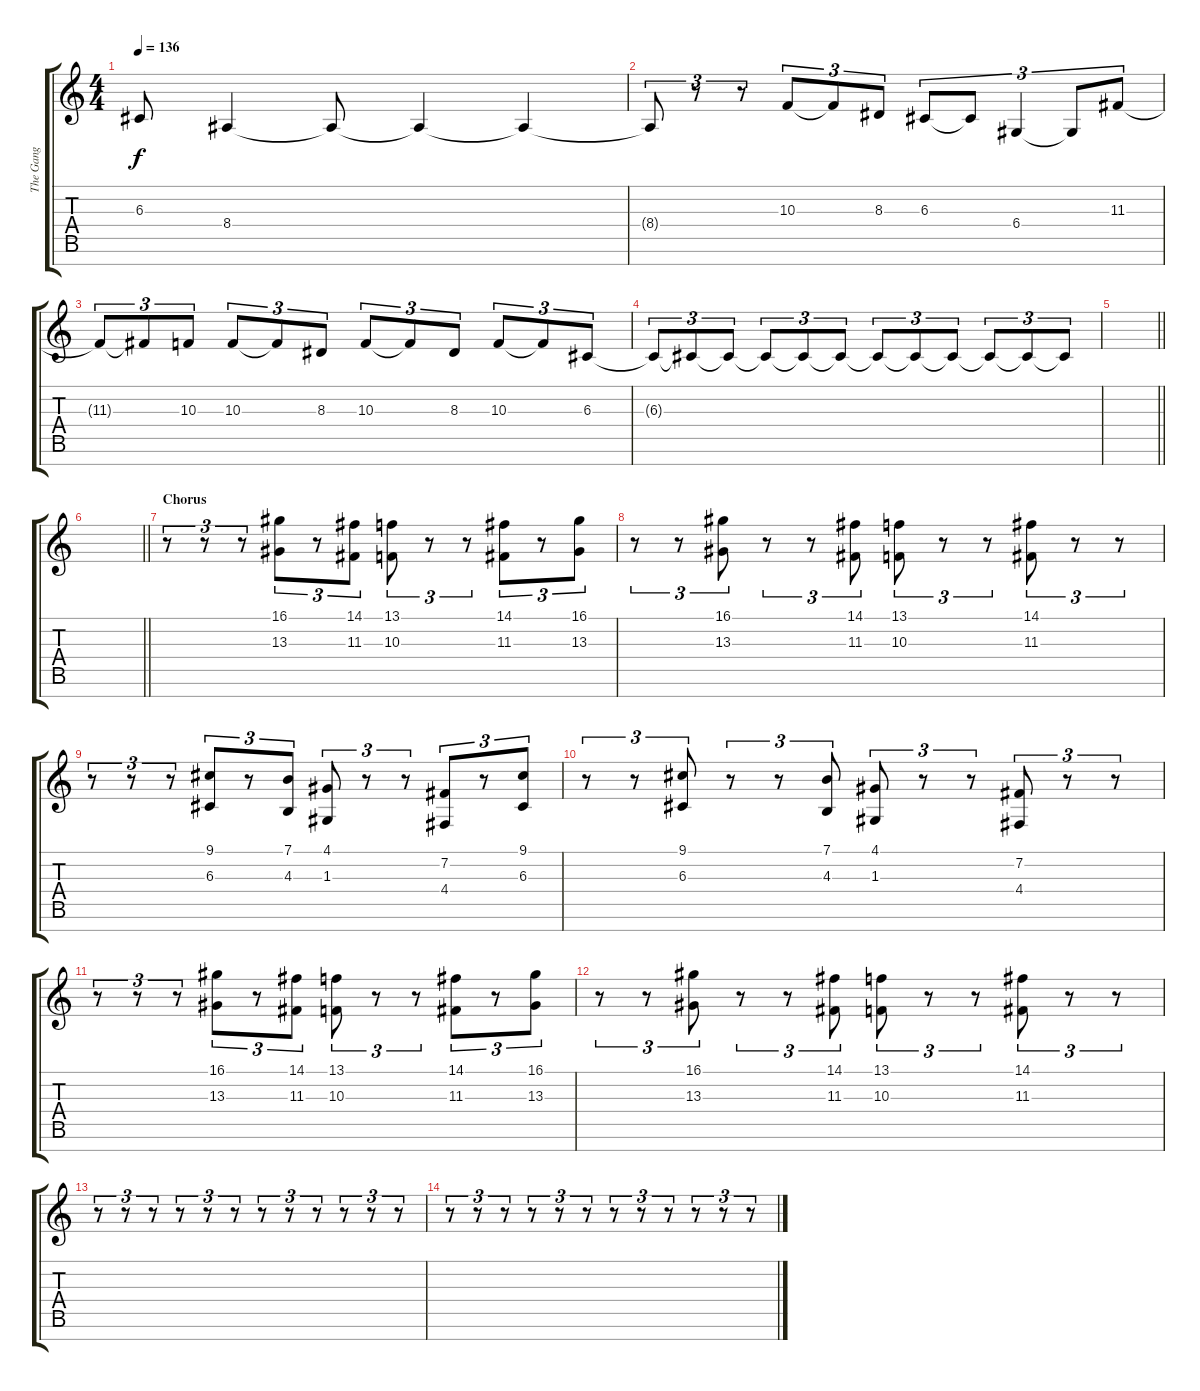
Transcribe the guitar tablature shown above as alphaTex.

\track ("The Gang" "The Gang") {instrument voiceoohs}
\staff {score tabs}
\tuning (E4 B3 G3 D3 A2 E2 B1) {hide}
\ts (4 4)
\tempo 136
\clef g2
\ks c
6.3.8{dy f} 8.4.4 8.4{t}.8 8.4{t}.4 8.4{t}.4 |
8.4{t}.8{tu (3 2)} r.8{tu (3 2)} r.8{tu (3 2)} 10.3.8{tu (3 2)} 10.3{t}.8{tu (3 2)} 8.3.8{tu (3 2)} 6.3.8{tu (3 2)} 6.3{t}.8{tu (3 2)} 6.4.4{tu (3 2)} 6.4{t}.8{tu (3 2)} 11.3.8{tu (3 2)} |
11.3{t}.8{tu (3 2)} 11.3{t}.8{tu (3 2)} 10.3.8{tu (3 2)} 10.3.8{tu (3 2)} 10.3{t}.8{tu (3 2)} 8.3.8{tu (3 2)} 10.3.8{tu (3 2)} 10.3{t}.8{tu (3 2)} 8.3.8{tu (3 2)} 10.3.8{tu (3 2)} 10.3{t}.8{tu (3 2)} 6.3.8{tu (3 2)} |
6.3{t}.8{tu (3 2)} 6.3{t}.8{tu (3 2)} 6.3{t}.8{tu (3 2)} 6.3{t}.8{tu (3 2)} 6.3{t}.8{tu (3 2)} 6.3{t}.8{tu (3 2)} 6.3{t}.8{tu (3 2)} 6.3{t}.8{tu (3 2)} 6.3{t}.8{tu (3 2)} 6.3{t}.8{tu (3 2)} 6.3{t}.8{tu (3 2)} 6.3{t}.8{tu (3 2)} |
\barLineRight lightlight
|
\barLineRight lightlight
|
\section ("" "Chorus ")
r.8{tu (3 2)} r.8{tu (3 2)} r.8{tu (3 2)} (16.1 13.3).8{tu (3 2)} r.8{tu (3 2)} (14.1 11.3).8{tu (3 2)} (13.1 10.3).8{tu (3 2)} r.8{tu (3 2)} r.8{tu (3 2)} (14.1 11.3).8{tu (3 2)} r.8{tu (3 2)} (16.1 13.3).8{tu (3 2)} |
r.8{tu (3 2)} r.8{tu (3 2)} (16.1 13.3).8{tu (3 2)} r.8{tu (3 2)} r.8{tu (3 2)} (14.1 11.3).8{tu (3 2)} (13.1 10.3).8{tu (3 2)} r.8{tu (3 2)} r.8{tu (3 2)} (14.1 11.3).8{tu (3 2)} r.8{tu (3 2)} r.8{tu (3 2)} |
r.8{tu (3 2)} r.8{tu (3 2)} r.8{tu (3 2)} (9.1 6.3).8{tu (3 2)} r.8{tu (3 2)} (7.1 4.3).8{tu (3 2)} (4.1 1.3).8{tu (3 2)} r.8{tu (3 2)} r.8{tu (3 2)} (7.2 4.4).8{tu (3 2)} r.8{tu (3 2)} (9.1 6.3).8{tu (3 2)} |
r.8{tu (3 2)} r.8{tu (3 2)} (9.1 6.3).8{tu (3 2)} r.8{tu (3 2)} r.8{tu (3 2)} (7.1 4.3).8{tu (3 2)} (4.1 1.3).8{tu (3 2)} r.8{tu (3 2)} r.8{tu (3 2)} (7.2 4.4).8{tu (3 2)} r.8{tu (3 2)} r.8{tu (3 2)} |
r.8{tu (3 2)} r.8{tu (3 2)} r.8{tu (3 2)} (16.1 13.3).8{tu (3 2)} r.8{tu (3 2)} (14.1 11.3).8{tu (3 2)} (13.1 10.3).8{tu (3 2)} r.8{tu (3 2)} r.8{tu (3 2)} (14.1 11.3).8{tu (3 2)} r.8{tu (3 2)} (16.1 13.3).8{tu (3 2)} |
r.8{tu (3 2)} r.8{tu (3 2)} (16.1 13.3).8{tu (3 2)} r.8{tu (3 2)} r.8{tu (3 2)} (14.1 11.3).8{tu (3 2)} (13.1 10.3).8{tu (3 2)} r.8{tu (3 2)} r.8{tu (3 2)} (14.1 11.3).8{tu (3 2)} r.8{tu (3 2)} r.8{tu (3 2)} |
r.8{tu (3 2)} r.8{tu (3 2)} r.8{tu (3 2)} r.8{tu (3 2)} r.8{tu (3 2)} r.8{tu (3 2)} r.8{tu (3 2)} r.8{tu (3 2)} r.8{tu (3 2)} r.8{tu (3 2)} r.8{tu (3 2)} r.8{tu (3 2)} |
r.8{tu (3 2)} r.8{tu (3 2)} r.8{tu (3 2)} r.8{tu (3 2)} r.8{tu (3 2)} r.8{tu (3 2)} r.8{tu (3 2)} r.8{tu (3 2)} r.8{tu (3 2)} r.8{tu (3 2)} r.8{tu (3 2)} r.8{tu (3 2)}
